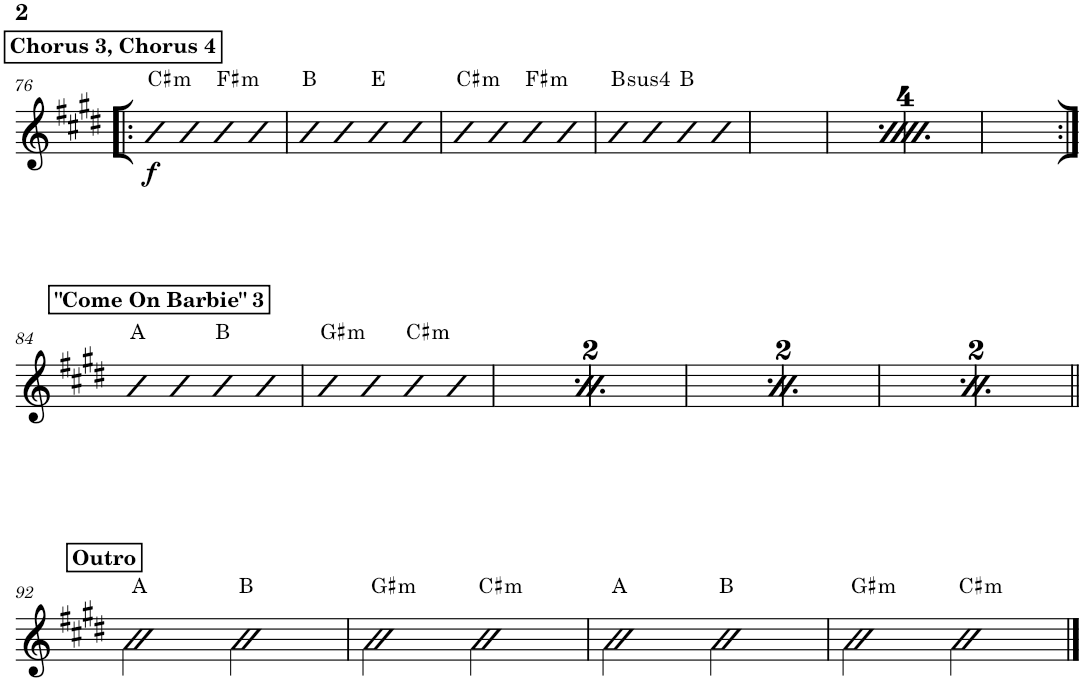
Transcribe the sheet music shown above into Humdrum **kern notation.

**kern	**dynam	**harte
*part1	*part1	*part1
*staff1	*staff1	*
*I"Piano	*	*
*I'Pno.	*	*
!!LO:PB:g=z
*clefG2	*	*
*k[f#c#g#d#]	*	*
*M4/4	*	*
!!LO:REH:place=s1:a:B:cj:t=Chorus 3, Chorus 4
=76!|:	=76!|:	=76!|:
!	!LO:DY:b	!LO:H:kt=m
4b	f	C#:min
4b	.	.
!	!	!LO:H:kt=m
4b	.	F#:min
4b	.	.
=77	=77	=77
4b	.	B:maj
4b	.	.
4b	.	E:maj
4b	.	.
=78	=78	=78
!	!	!LO:H:kt=m
4b	.	C#:min
4b	.	.
!	!	!LO:H:kt=m
4b	.	F#:min
4b	.	.
=79	=79	=79
!	!	!LO:H:kt=4
4b	.	B:sus4
4b	.	.
4b	.	B:maj
4b	.	.
!!LO:REH:place=s1:a:B:cj:t=Chorus 3, Chorus 4
=80	=80	=80
!	!LO:DY:b	!LO:H:kt=m
4b	f	C#:min
4b	.	.
!	!	!LO:H:kt=m
4b	.	F#:min
4b	.	.
=81	=81	=81
4b	.	B:maj
4b	.	.
4b	.	E:maj
4b	.	.
=82	=82	=82
!	!	!LO:H:kt=m
4b	.	C#:min
4b	.	.
!	!	!LO:H:kt=m
4b	.	F#:min
4b	.	.
=83	=83	=83
!	!	!LO:H:kt=4
4b	.	B:sus4
4b	.	.
4b	.	B:maj
4b	.	.
!!LO:LB:g=z
!!LO:REH:place=s1:a:B:cj:t="Come On Barbie" 3
=84:|!	=84:|!	=84:|!
4b	.	A:maj
4b	.	.
4b	.	B:maj
4b	.	.
=85	=85	=85
!	!	!LO:H:kt=m
4b	.	G#:min
4b	.	.
!	!	!LO:H:kt=m
4b	.	C#:min
4b	.	.
!!LO:REH:place=s1:a:B:cj:t="Come On Barbie" 3
=86	=86	=86
4b	.	A:maj
4b	.	.
4b	.	B:maj
4b	.	.
=87	=87	=87
!	!	!LO:H:kt=m
4b	.	G#:min
4b	.	.
!	!	!LO:H:kt=m
4b	.	C#:min
4b	.	.
!!LO:REH:place=s1:a:B:cj:t="Come On Barbie" 3
=88	=88	=88
4b	.	A:maj
4b	.	.
4b	.	B:maj
4b	.	.
=89	=89	=89
!	!	!LO:H:kt=m
4b	.	G#:min
4b	.	.
!	!	!LO:H:kt=m
4b	.	C#:min
4b	.	.
!!LO:REH:place=s1:a:B:cj:t="Come On Barbie" 3
=90	=90	=90
4b	.	A:maj
4b	.	.
4b	.	B:maj
4b	.	.
=91	=91	=91
!	!	!LO:H:kt=m
4b	.	G#:min
4b	.	.
!	!	!LO:H:kt=m
4b	.	C#:min
4b	.	.
!!LO:LB:g=z
!!LO:REH:place=s1:a:B:cj:t=Outro
=92||	=92||	=92||
2b\	.	A:maj
2b\	.	B:maj
=93	=93	=93
!	!	!LO:H:kt=m
2b\	.	G#:min
!	!	!LO:H:kt=m
2b\	.	C#:min
=94	=94	=94
2b\	.	A:maj
2b\	.	B:maj
=95	=95	=95
!	!	!LO:H:kt=m
2b\	.	G#:min
!	!	!LO:H:kt=m
2b\	.	C#:min
==	==	==
*-	*-	*-
